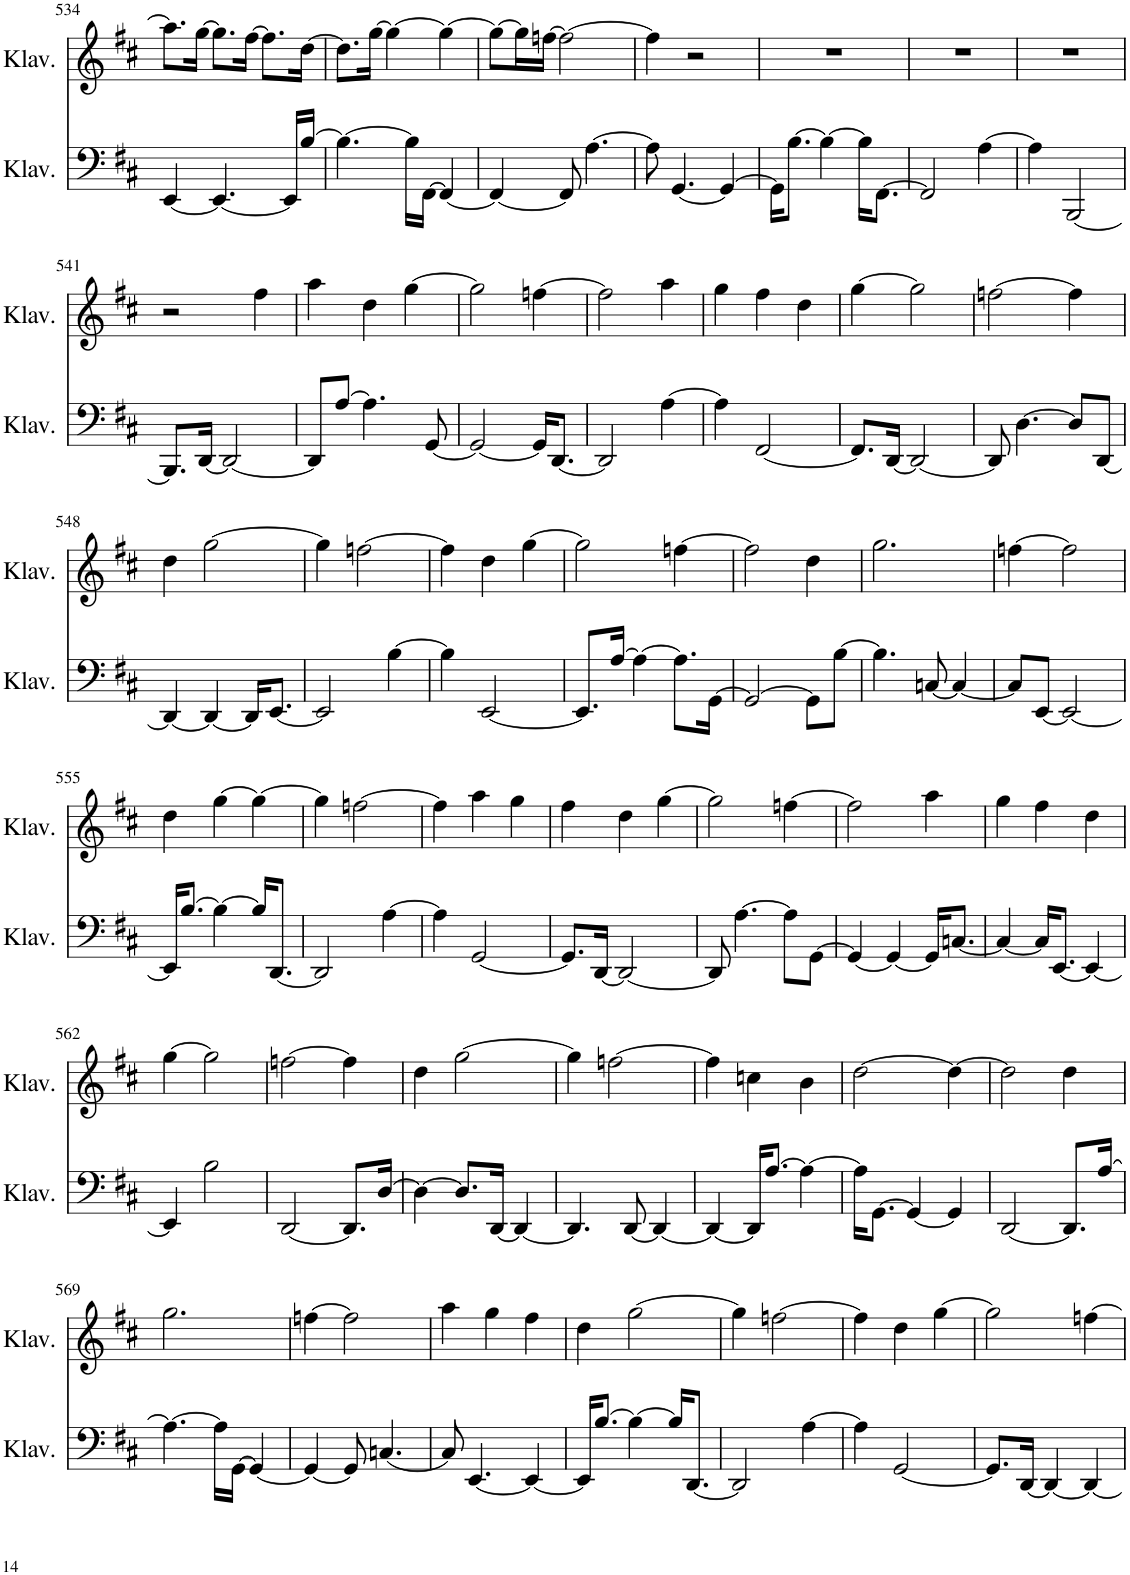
**kern	**kern
*part2	*part1
*staff2	*staff1
*I"Klavier	*I"Klavier
*I'Klav.	*I'Klav.
!!LO:PB:g=z
*clefF4	*clefG2
*k[f#c#]	*k[f#c#]
*M3/4	*M3/4
=534	=534
[4EE/	8.aa\L]
.	[16gg\Jk
4.EE/_	8.gg\L]
.	[16ff#\Jk
.	8.ff#\L]
16EE/LL]	.
[16B/JJ	[16dd\Jk
=535	=535
4.B\_	8.dd\L]
.	[16gg\Jk
.	4gg\_
16B\LL]	.
[16FF#\JJ	.
4FF#/_	4gg\_
=536	=536
4FF#/_	8gg\L_
.	16gg\L]
.	[16ffn\JJ
8FF#/]	2ff\_
[4.A\	.
=537	=537
8A\]	4ff\]
[4.GG/	.
.	2r
4GG/_	.
=538	=538
16GG\KL]	2.r
[8.B\J	.
4B\_	.
16B\KL]	.
[8.FF#\J	.
=539	=539
2FF#/]	2.r
[4A\	.
=540	=540
4A\]	2.r
[2BBB/	.
!!LO:LB:g=z
=541	=541
8.BBB/L]	2r
[16DD/Jk	.
2DD/_	.
.	4ff#\
=542	=542
8DD/L]	4aa\
[8A/J	.
4.A\]	4dd\
.	[4gg\
[8GG/	.
=543	=543
2GG/_	2gg\]
16GG/KL]	[4ffn\
[8.DD/J	.
=544	=544
2DD/]	2ff\]
[4A\	4aa\
=545	=545
4A\]	4gg\
[2FF#/	4ff#\
.	4dd\
=546	=546
8.FF#/L]	[4gg\
[16DD/Jk	.
2DD/_	2gg\]
=547	=547
8DD/]	[2ffn\
[4.D\	.
8D/L]	4ff\]
[8DD/J	.
!!LO:LB:g=z
=548	=548
4DD/_	4dd\
4DD/_	[2gg\
16DD/KL]	.
[8.EE/J	.
=549	=549
2EE/]	4gg\]
.	[2ffn\
[4B\	.
=550	=550
4B\]	4ff\]
[2EE/	4dd\
.	[4gg\
=551	=551
8.EE/L]	2gg\]
[16A/Jk	.
4A\_	.
8.A\L]	[4ffn\
[16GG\Jk	.
=552	=552
2GG/_	2ff\]
8GG\L]	4dd\
[8B\J	.
=553	=553
4.B\]	2.gg\
[8Cn/	.
4C/_	.
=554	=554
8C/L]	[4ffn\
[8EE/J	.
2EE/_	2ff\]
!!LO:LB:g=z
=555	=555
16EE/KL]	4dd\
[8.B/J	.
4B\_	[4gg\
16B/KL]	4gg\_
[8.DD/J	.
=556	=556
2DD/]	4gg\]
.	[2ffn\
[4A\	.
=557	=557
4A\]	4ff\]
[2GG/	4aa\
.	4gg\
=558	=558
8.GG/L]	4ff#\
[16DD/Jk	.
2DD/_	4dd\
.	[4gg\
=559	=559
8DD/]	2gg\]
[4.A\	.
8A\L]	[4ffn\
[8GG\J	.
=560	=560
4GG/_	2ff\]
4GG/_	.
16GG/KL]	4aa\
[8.Cn/J	.
=561	=561
4C/_	4gg\
16C/KL]	4ff#\
[8.EE/J	.
4EE/_	4dd\
!!LO:LB:g=z
=562	=562
4EE/]	[4gg\
2B\	2gg\]
=563	=563
[2DD/	[2ffn\
8.DD/L]	4ff\]
[16D/Jk	.
=564	=564
4D\_	4dd\
8.D/L]	[2gg\
[16DD/Jk	.
4DD/_	.
=565	=565
4.DD/]	4gg\]
.	[2ffn\
[8DD/	.
4DD/_	.
=566	=566
4DD/_	4ff\]
16DD/KL]	4ccn\
[8.A/J	.
4A\_	4b\
=567	=567
16A\KL]	[2dd\
[8.GG\J	.
4GG/_	.
4GG/]	4dd\_
=568	=568
[2DD/	2dd\]
8.DD/L]	4dd\
[16A/Jk	.
!!LO:LB:g=z
=569	=569
4.A\_	2.gg\
16A\LL]	.
[16GG\JJ	.
4GG/_	.
=570	=570
4GG/_	[4ffn\
8GG/]	2ff\]
[4.Cn/	.
=571	=571
8C/]	4aa\
[4.EE/	.
.	4gg\
4EE/_	4ff#\
=572	=572
16EE/KL]	4dd\
[8.B/J	.
4B\_	[2gg\
16B/KL]	.
[8.DD/J	.
=573	=573
2DD/]	4gg\]
.	[2ffn\
[4A\	.
=574	=574
4A\]	4ff\]
[2GG/	4dd\
.	[4gg\
=575	=575
8.GG/L]	2gg\]
[16DD/Jk	.
4DD/_	.
4DD/_	[4ffn\
=	=
*-	*-
